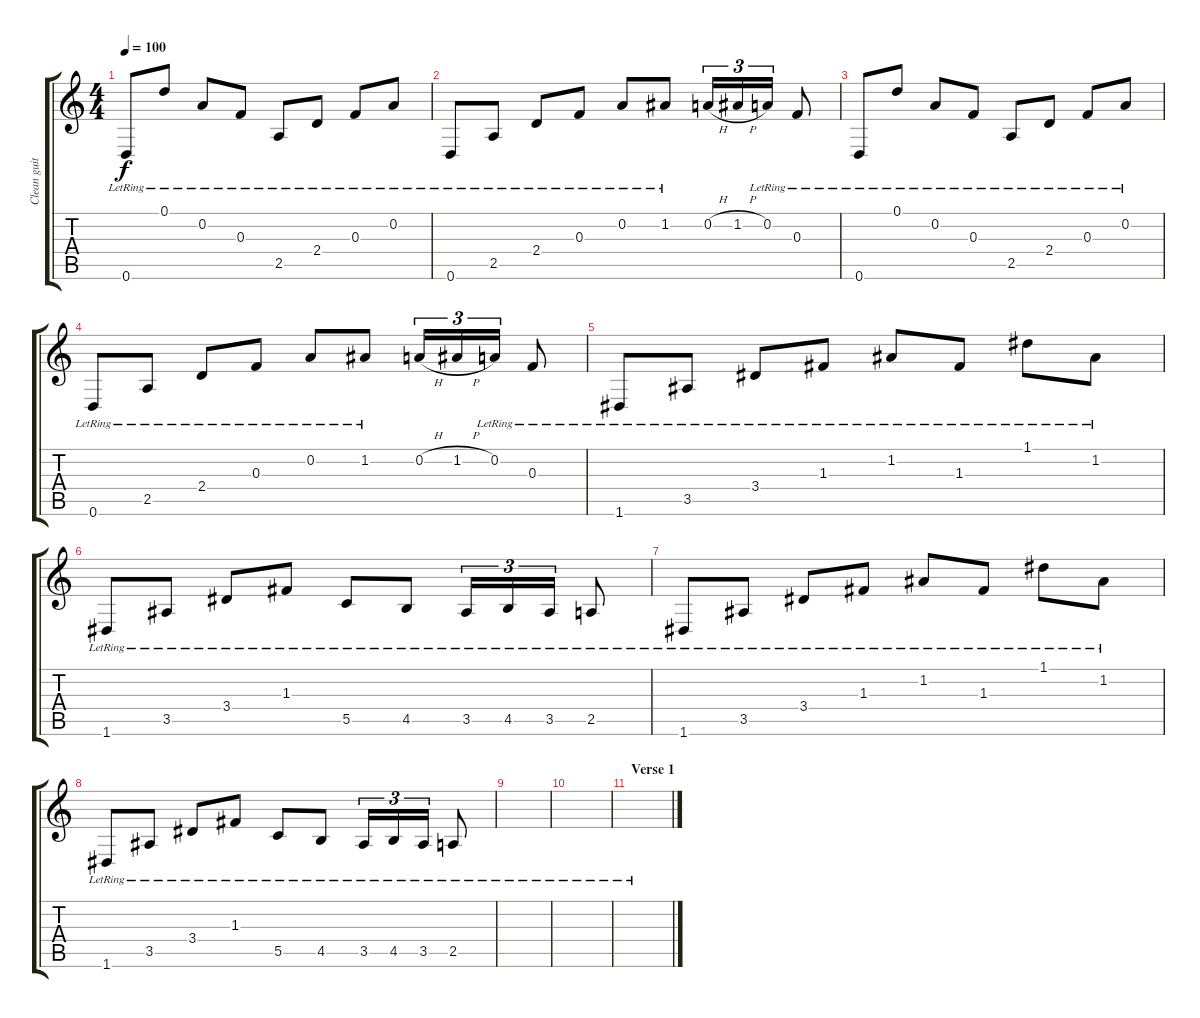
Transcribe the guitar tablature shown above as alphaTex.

\track ("Clean guitar" "Clean guit") {instrument electricguitarjazz}
\staff {score tabs}
\tuning (D4 A3 F3 C3 G2 D2) {hide}
\ts (4 4)
\tempo 100
\clef g2
\ks c
0.6{lr}.8{dy f} 0.1{lr}.8 0.2{lr}.8 0.3{lr}.8 2.5{lr}.8 2.4{lr}.8 0.3{lr}.8 0.2{lr}.8 |
0.6{lr}.8 2.5{lr}.8 2.4{lr}.8 0.3{lr}.8 0.2{lr}.8 1.2{lr}.8 0.2{h}.16{tu (3 2)} 1.2{h}.16{tu (3 2)} 0.2{lr}.16{tu (3 2)} 0.3{lr}.8 |
0.6{lr}.8 0.1{lr}.8 0.2{lr}.8 0.3{lr}.8 2.5{lr}.8 2.4{lr}.8 0.3{lr}.8 0.2{lr}.8 |
0.6{lr}.8 2.5{lr}.8 2.4{lr}.8 0.3{lr}.8 0.2{lr}.8 1.2{lr}.8 0.2{h}.16{tu (3 2)} 1.2{h}.16{tu (3 2)} 0.2{lr}.16{tu (3 2)} 0.3{lr}.8 |
1.6{lr}.8 3.5{lr}.8 3.4{lr}.8 1.3{lr}.8 1.2{lr}.8 1.3{lr}.8 1.1{lr}.8 1.2{lr}.8 |
1.6{lr}.8 3.5{lr}.8 3.4{lr}.8 1.3{lr}.8 5.5{lr}.8 4.5{lr}.8 3.5{lr}.16{tu (3 2)} 4.5{lr}.16{tu (3 2)} 3.5{lr}.16{tu (3 2)} 2.5{lr}.8 |
1.6{lr}.8 3.5{lr}.8 3.4{lr}.8 1.3{lr}.8 1.2{lr}.8 1.3{lr}.8 1.1{lr}.8 1.2{lr}.8 |
1.6{lr}.8 3.5{lr}.8 3.4{lr}.8 1.3{lr}.8 5.5{lr}.8 4.5{lr}.8 3.5{lr}.16{tu (3 2)} 4.5{lr}.16{tu (3 2)} 3.5{lr}.16{tu (3 2)} 2.5{lr}.8 |
|
|
\section ("" "Verse 1")
